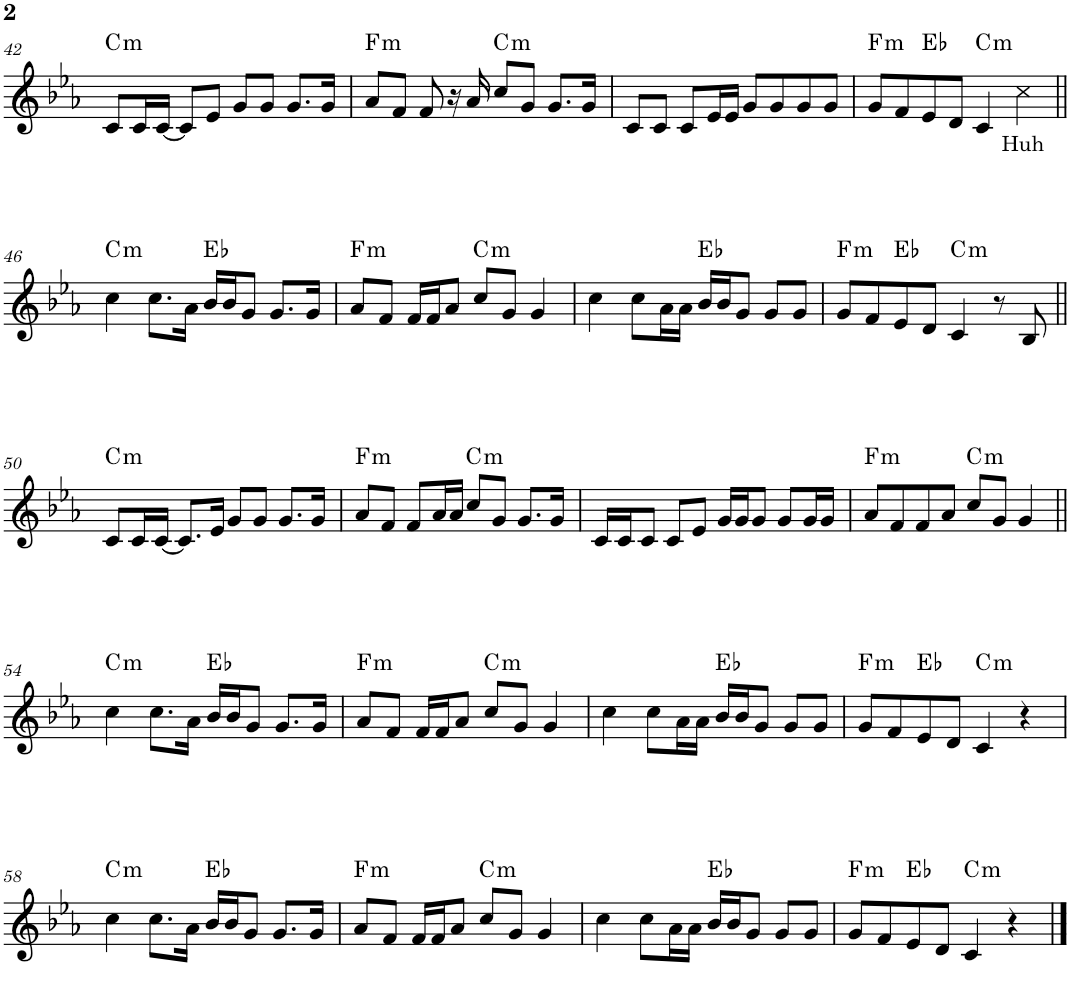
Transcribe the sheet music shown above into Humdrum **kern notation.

**kern	**text	**harte
*part1	*part1	*part1
*staff1	*staff1	*
*I"Piano	*	*
*I'Pno.	*	*
!!LO:PB:g=z
*clefG2	*	*
*k[b-e-a-]	*	*
*M4/4	*	*
=42	=42	=42
!	!	!LO:H:kt=m
8c/L	.	C:min
16c/L	.	.
[16c/JJ	.	.
8c/L]	.	.
8e-/J	.	.
8g/L	.	.
8g/J	.	.
8.g/L	.	.
16g/Jk	.	.
=43	=43	=43
!	!	!LO:H:kt=m
8a-/L	.	F:min
8f/J	.	.
8f/	.	.
16r	.	.
16a-/	.	.
!	!	!LO:H:kt=m
8cc/L	.	C:min
8g/J	.	.
8.g/L	.	.
16g/Jk	.	.
=44	=44	=44
8c/L	.	.
8c/J	.	.
8c/L	.	.
16e-/L	.	.
16e-/JJ	.	.
8g/L	.	.
8g/	.	.
8g/	.	.
8g/J	.	.
=45	=45	=45
!	!	!LO:H:kt=m
8g/L	.	F:min
8f/	.	.
8e-/	.	Eb:maj
8d/J	.	.
!	!	!LO:H:kt=m
4c/	.	C:min
!	!LO:LY:b	!
4cc\	Huh	.
!!LO:LB:g=z
=46||	=46||	=46||
!	!	!LO:H:kt=m
4cc\	.	C:min
8.cc\L	.	.
16a-\Jk	.	.
16b-/LL	.	Eb:maj
16b-/J	.	.
8g/J	.	.
8.g/L	.	.
16g/Jk	.	.
=47	=47	=47
!	!	!LO:H:kt=m
8a-/L	.	F:min
8f/J	.	.
16f/LL	.	.
16f/J	.	.
8a-/J	.	.
!	!	!LO:H:kt=m
8cc/L	.	C:min
8g/J	.	.
4g/	.	.
=48	=48	=48
4cc\	.	.
8cc\L	.	.
16a-\L	.	.
16a-\JJ	.	.
16b-/LL	.	Eb:maj
16b-/J	.	.
8g/J	.	.
8g/L	.	.
8g/J	.	.
=49	=49	=49
!	!	!LO:H:kt=m
8g/L	.	F:min
8f/	.	.
8e-/	.	Eb:maj
8d/J	.	.
!	!	!LO:H:kt=m
4c/	.	C:min
8r	.	.
8B-/	.	.
!!LO:LB:g=z
=50||	=50||	=50||
!	!	!LO:H:kt=m
8c/L	.	C:min
16c/L	.	.
[16c/JJ	.	.
8.c/L]	.	.
16e-/Jk	.	.
8g/L	.	.
8g/J	.	.
8.g/L	.	.
16g/Jk	.	.
=51	=51	=51
!	!	!LO:H:kt=m
8a-/L	.	F:min
8f/J	.	.
8f/L	.	.
16a-/L	.	.
16a-/JJ	.	.
!	!	!LO:H:kt=m
8cc/L	.	C:min
8g/J	.	.
8.g/L	.	.
16g/Jk	.	.
=52	=52	=52
16c/LL	.	.
16c/J	.	.
8c/J	.	.
8c/L	.	.
8e-/J	.	.
16g/LL	.	.
16g/J	.	.
8g/J	.	.
8g/L	.	.
16g/L	.	.
16g/JJ	.	.
=53	=53	=53
!	!	!LO:H:kt=m
8a-/L	.	F:min
8f/	.	.
8f/	.	.
8a-/J	.	.
!	!	!LO:H:kt=m
8cc/L	.	C:min
8g/J	.	.
4g/	.	.
!!LO:LB:g=z
=54||	=54||	=54||
!	!	!LO:H:kt=m
4cc\	.	C:min
8.cc\L	.	.
16a-\Jk	.	.
16b-/LL	.	Eb:maj
16b-/J	.	.
8g/J	.	.
8.g/L	.	.
16g/Jk	.	.
=55	=55	=55
!	!	!LO:H:kt=m
8a-/L	.	F:min
8f/J	.	.
16f/LL	.	.
16f/J	.	.
8a-/J	.	.
!	!	!LO:H:kt=m
8cc/L	.	C:min
8g/J	.	.
4g/	.	.
=56	=56	=56
4cc\	.	.
8cc\L	.	.
16a-\L	.	.
16a-\JJ	.	.
16b-/LL	.	Eb:maj
16b-/J	.	.
8g/J	.	.
8g/L	.	.
8g/J	.	.
=57	=57	=57
!	!	!LO:H:kt=m
8g/L	.	F:min
8f/	.	.
8e-/	.	Eb:maj
8d/J	.	.
!	!	!LO:H:kt=m
4c/	.	C:min
4r	.	.
!!LO:LB:g=z
=58	=58	=58
!	!	!LO:H:kt=m
4cc\	.	C:min
8.cc\L	.	.
16a-\Jk	.	.
16b-/LL	.	Eb:maj
16b-/J	.	.
8g/J	.	.
8.g/L	.	.
16g/Jk	.	.
=59	=59	=59
!	!	!LO:H:kt=m
8a-/L	.	F:min
8f/J	.	.
16f/LL	.	.
16f/J	.	.
8a-/J	.	.
!	!	!LO:H:kt=m
8cc/L	.	C:min
8g/J	.	.
4g/	.	.
=60	=60	=60
4cc\	.	.
8cc\L	.	.
16a-\L	.	.
16a-\JJ	.	.
16b-/LL	.	Eb:maj
16b-/J	.	.
8g/J	.	.
8g/L	.	.
8g/J	.	.
=61	=61	=61
!	!	!LO:H:kt=m
8g/L	.	F:min
8f/	.	.
8e-/	.	Eb:maj
8d/J	.	.
!	!	!LO:H:kt=m
4c/	.	C:min
4r	.	.
==	==	==
*-	*-	*-
